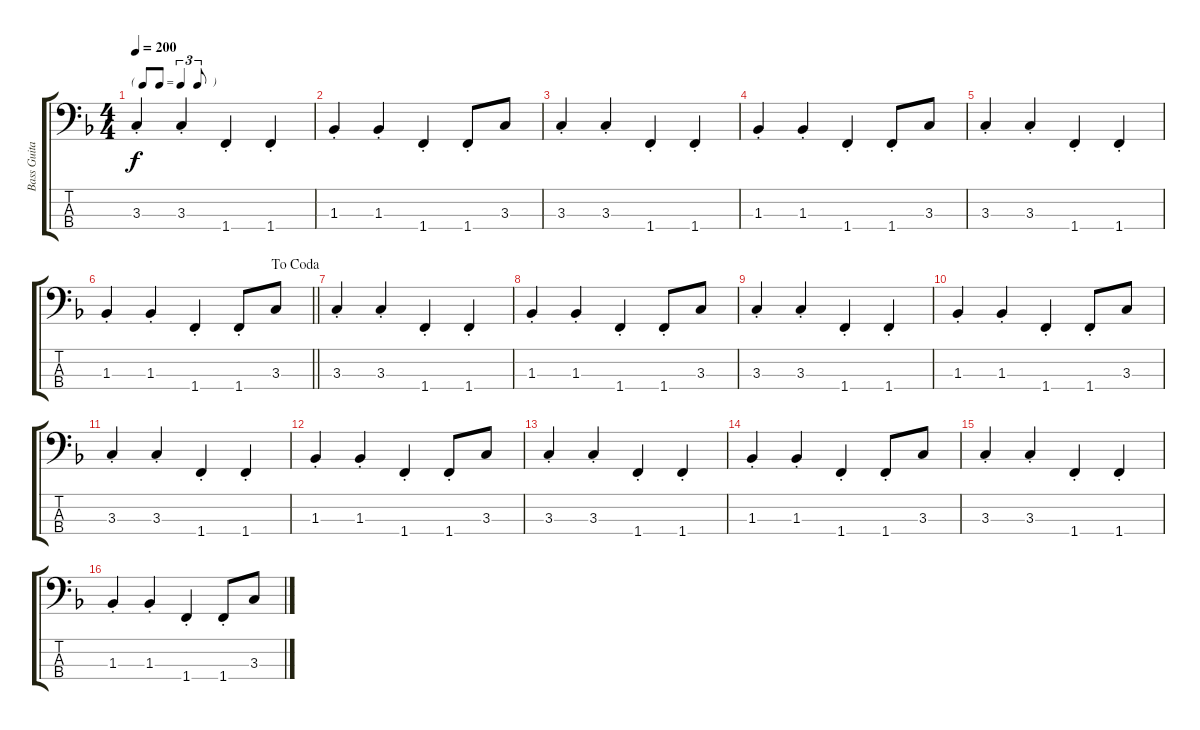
\track ("Bass Guitar" "Bass Guita") {instrument electricbassfinger}
\staff {score tabs}
\tuning (G2 D2 A1 E1) {hide}
\ts (4 4)
\tf triplet8th
\tempo 200
\clef f4
\ks f
3.3{st}.4{dy f} 3.3{st}.4 1.4{st}.4 1.4{st}.4 |
1.3{st}.4 1.3{st}.4 1.4{st}.4 1.4{st}.8 3.3.8 |
3.3{st}.4 3.3{st}.4 1.4{st}.4 1.4{st}.4 |
1.3{st}.4 1.3{st}.4 1.4{st}.4 1.4{st}.8 3.3.8 |
3.3{st}.4 3.3{st}.4 1.4{st}.4 1.4{st}.4 |
\jump dacoda
\barLineRight lightlight
1.3{st}.4 1.3{st}.4 1.4{st}.4 1.4{st}.8 3.3.8 |
3.3{st}.4 3.3{st}.4 1.4{st}.4 1.4{st}.4 |
1.3{st}.4 1.3{st}.4 1.4{st}.4 1.4{st}.8 3.3.8 |
3.3{st}.4 3.3{st}.4 1.4{st}.4 1.4{st}.4 |
1.3{st}.4 1.3{st}.4 1.4{st}.4 1.4{st}.8 3.3.8 |
3.3{st}.4 3.3{st}.4 1.4{st}.4 1.4{st}.4 |
1.3{st}.4 1.3{st}.4 1.4{st}.4 1.4{st}.8 3.3.8 |
3.3{st}.4 3.3{st}.4 1.4{st}.4 1.4{st}.4 |
1.3{st}.4 1.3{st}.4 1.4{st}.4 1.4{st}.8 3.3.8 |
3.3{st}.4 3.3{st}.4 1.4{st}.4 1.4{st}.4 |
1.3{st}.4 1.3{st}.4 1.4{st}.4 1.4{st}.8 3.3.8
